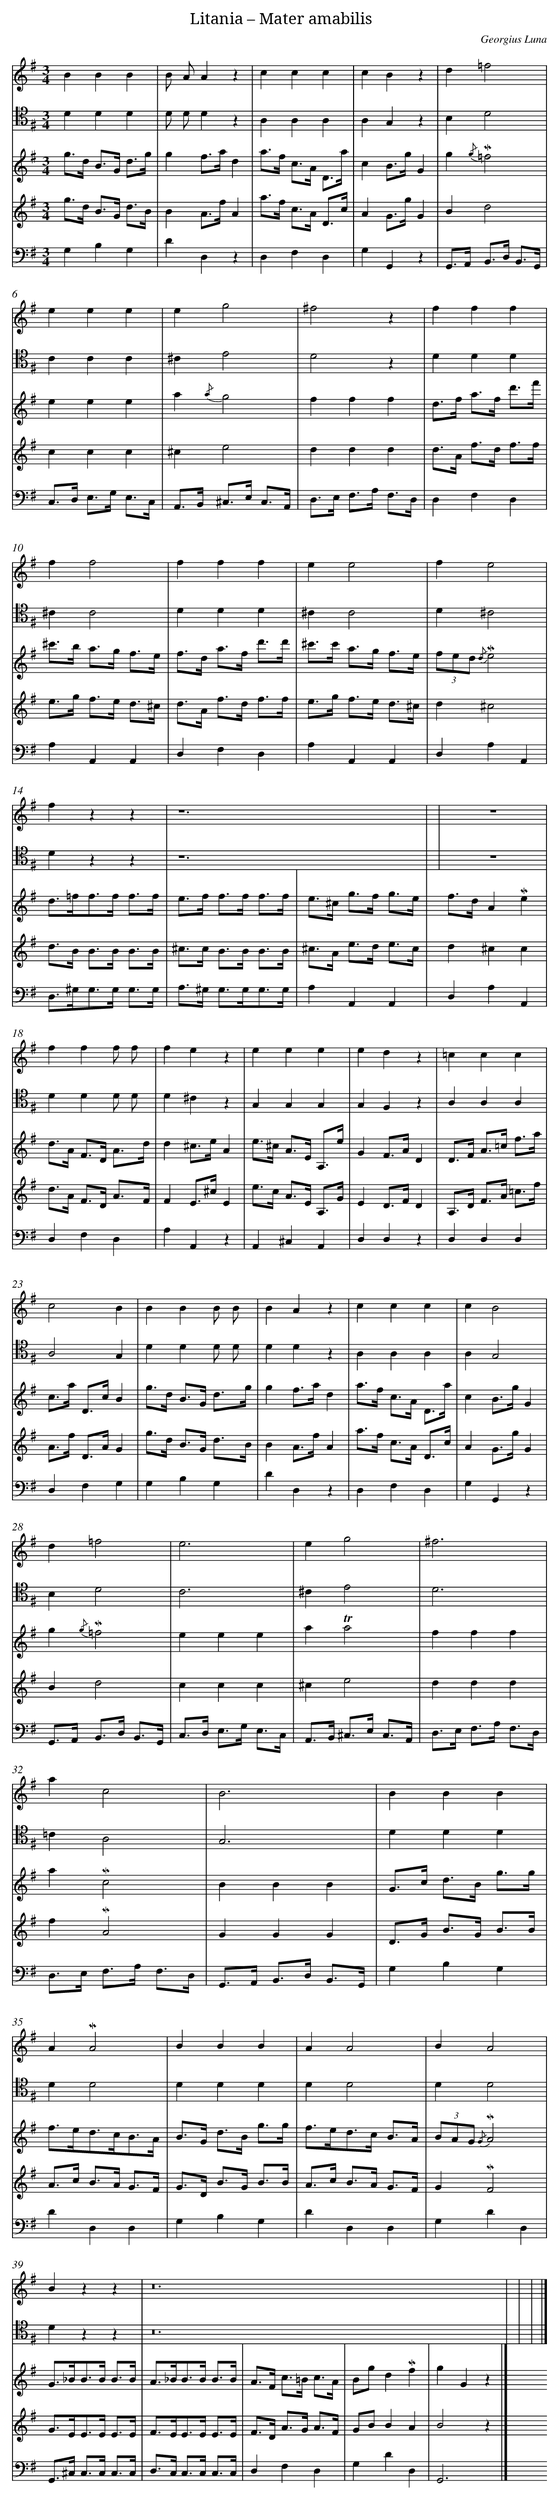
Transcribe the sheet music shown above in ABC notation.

X:1
T: Litania – Mater amabilis
C: Georgius Luna
L: 1/8
M: 3/4
V: 1 clef=treble
V: 2 clef=treble
V: 3
V: 4 clef=tenor
V: 5 clef=treble
V: 6 clef=treble
V: 7 clef=bass
K: G
[V:1] x6 |
[V:2] x6 |
[V:3] B2B2B2 |
[V:4] D2D2D2 |
[V:5] g>d B>G d3/g/ |
[V:6] g>d B>G d3/B/ |
[V:7] G,2B,2G,2 |
[V:1] x6 |
[V:2] x6 |
[V:3] B AA2z2 |
[V:4] D DD2z2 |
[V:5] g2f>ad2 |
[V:6] B2A>fA2 |
[V:7] D2D,2z2 |
[V:1] x6 |
[V:2] x6 |
[V:3] c2c2c2 |
[V:4] A,2A,2A,2 |
[V:5] a>f c>A D3/a/ |
[V:6] a>f c>A D3/c/ |
[V:7] D,2F,2D,2 |
[V:1] x6 |
[V:2] x6 |
[V:3] c2B2z2 |
[V:4] A,2G,2z2 |
[V:5] c2B>gG2 |
[V:6] A2G>gG2 |
[V:7] G,2G,,2z2 |
[V:1] x6 |
[V:2] x6 |
[V:3] d2=f4 |
[V:4] B,2D4 |
[V:5] g2{/g}!mordent!=f4 |
[V:6] B2d4 |
[V:7] G,,>A,, B,,>D, B,,3/G,,/ |
[V:1] x6 |
[V:2] x6 |
[V:3] e2e2e2 |
[V:4] C2C2C2 |
[V:5] e2e2e2 |
[V:6] c2c2c2 |
[V:7] C,>D, E,>G, E,3/C,/ |
[V:1] x6 |
[V:2] x6 |
[V:3] e2g4 |
[V:4] ^C2E4 |
[V:5] a2{/a}g4 |
[V:6] ^c2e4 |
[V:7] A,,>B,, ^C,>E, C,3/A,,/ |
[V:1] x6 |
[V:2] x6 |
[V:3] ^f4z2 |
[V:4] D4z2 |
[V:5] f2f2f2 |
[V:6] d2d2d2 |
[V:7] D,>E, F,>A, F,3/D,/ |
[V:1] x6 |
[V:2] x6 |
[V:3] f2f2f2 |
[V:4] D2D2D2 |
[V:5] d>f a>f d'3/f'/ |
[V:6] d>A f>d f3/f/ |
[V:7] D,2F,2D,2 |
[V:1] x6 |
[V:2] x6 |
[V:3] f2f4 |
[V:4] ^C2C4 |
[V:5] ^c'>b a>g f3/e/ |
[V:6] e>g f>e d3/^c/ |
[V:7] A,2A,,2A,,2 |
[V:1] x6 |
[V:2] x6 |
[V:3] f2f2f2 |
[V:4] D2D2D2 |
[V:5] f>d a>f d'3/d'/ |
[V:6] d>A f>d f3/f/ |
[V:7] D,2F,2D,2 |
[V:1] x6 |
[V:2] x6 |
[V:3] e2e4 |
[V:4] ^C2C4 |
[V:5] ^c'>c' a>g f3/e/ |
[V:6] e>g f>e d3/^c/ |
[V:7] A,2A,,2A,,2 |
[V:1] x6 |
[V:2] x6 |
[V:3] f2e4 |
[V:4] D2^C4 |
[V:5] (3fed {/d}!mordent!e4 |
[V:6] d2^c4 |
[V:7] D,2A,2A,,2 |
[V:1] x6 |
[V:2] x6 |
[V:3] f2z2z2 |
[V:4] D2z2z2 |
[V:5] d>=ff>f f3/f/ |
[V:6] d>B B>B B3/B/ |
[V:7] D,>^G,G,>G, G,3/G,/ |
[V:1] x6 |
[V:2] x6 |
[V:3] z12 |
[V:4] z12 |
[V:5] e>f f>f f3/f/ |
[V:6] ^c>c B>B B3/B/ |
[V:7] A,>^G, G,>G,G,3/G,/ |
[V:1] x6 |
[V:2] x6 |
[V:3]  |
[V:4]  |
[V:5] e>^c g>f g3/e/ |
[V:6] ^c>A e>d e3/c/ |
[V:7] A,2A,,2A,,2 |
[V:1] x6 |
[V:2] x6 |
[V:3] z6 |
[V:4] z6 |
[V:5] f>dA2!mordent!e2 |
[V:6] d2^c2c2 |
[V:7] D,2A,2A,,2 |
[V:1] x6 |
[V:2] x6 |
[V:3] f2f2f f |
[V:4] D2D2D D |
[V:5] d>A F>D A3/d/ |
[V:6] d>A F>D A3/F/ |
[V:7] D,2F,2D,2 |
[V:1] x6 |
[V:2] x6 |
[V:3] f2e2z2 |
[V:4] D2^C2z2 |
[V:5] d2^c>eA2 |
[V:6] F2E>^cE2 |
[V:7] A,2A,,2z2 |
[V:1] x6 |
[V:2] x6 |
[V:3] e2e2e2 |
[V:4] G,2G,2G,2 |
[V:5] e>^c A>E A,3/e/ |
[V:6] e>c A>E A,3/G/ |
[V:7] A,,2^C,2A,,2 |
[V:1] x6 |
[V:2] x6 |
[V:3] e2d2z2 |
[V:4] G,2F,2z2 |
[V:5] G2F>AD2 |
[V:6] E2D>FD2 |
[V:7] D,2D,2z2 |
[V:1] x6 |
[V:2] x6 |
[V:3] =c2c2c2 |
[V:4] A,2A,2A,2 |
[V:5] D>F A>=c f3/a/ |
[V:6] A,>D F>A =c3/f/ |
[V:7] D,2D,2D,2 |
[V:1] x6 |
[V:2] x6 |
[V:3] c4B2 |
[V:4] A,4G,2 |
[V:5] c>a D>cB2 |
[V:6] A>f D>AG2 |
[V:7] D,2F,2G,2 |
[V:1] x6 |
[V:2] x6 |
[V:3] B2B2B B |
[V:4] D2D2D D |
[V:5] g>d B>G d3/g/ |
[V:6] g>d B>G d3/B/ |
[V:7] G,2B,2G,2 |
[V:1] x6 |
[V:2] x6 |
[V:3] B2A2z2 |
[V:4] D2D2z2 |
[V:5] g2f>ad2 |
[V:6] B2A>fA2 |
[V:7] D2D,2z2 |
[V:1] x6 |
[V:2] x6 |
[V:3] c2c2c2 |
[V:4] A,2A,2A,2 |
[V:5] a>f c>A D3/a/ |
[V:6] a>f c>A D3/c/ |
[V:7] D,2F,2D,2 |
[V:1] x6 |
[V:2] x6 |
[V:3] c2B4 |
[V:4] A,2G,4 |
[V:5] c2B>gG2 |
[V:6] A2G>gG2 |
[V:7] G,2G,,2z2 |
[V:1] x6 |
[V:2] x6 |
[V:3] d2=f4 |
[V:4] B,2D4 |
[V:5] g2{/g}!mordent!=f4 |
[V:6] B2d4 |
[V:7] G,,>A,, B,,>D, B,,3/G,,/ |
[V:1] x6 |
[V:2] x6 |
[V:3] e6 |
[V:4] C6 |
[V:5] e2e2e2 |
[V:6] c2c2c2 |
[V:7] C,>D, E,>G, E,3/C,/ |
[V:1] x6 |
[V:2] x6 |
[V:3] e2g4 |
[V:4] ^C2E4 |
[V:5] a2!trill!a4 |
[V:6] ^c2e4 |
[V:7] A,,>B,, ^C,>E, C,3/A,,/ |
[V:1] x6 |
[V:2] x6 |
[V:3] ^f6 |
[V:4] D6 |
[V:5] f2f2f2 |
[V:6] d2d2d2 |
[V:7] D,>E, F,>A, F,3/D,/ |
[V:1] x6 |
[V:2] x6 |
[V:3] a2c4 |
[V:4] =C2A,4 |
[V:5] a2!mordent!c4 |
[V:6] f2!mordent!A4 |
[V:7] D,>E, F,>A, F,3/D,/ |
[V:1] x6 |
[V:2] x6 |
[V:3] B6 |
[V:4] G,6 |
[V:5] B2B2B2 |
[V:6] G2G2G2 |
[V:7] G,,>A,, B,,>D, B,,3/G,,/ |
[V:1] x6 |
[V:2] x6 |
[V:3] B2B2B2 |
[V:4] D2D2D2 |
[V:5] G>c d>B g3/g/ |
[V:6] D>G B>G B3/B/ |
[V:7] G,2B,2G,2 |
[V:1] x6 |
[V:2] x6 |
[V:3] A2!mordent!A4 |
[V:4] D2D4 |
[V:5] f>ed>cB3/A/ |
[V:6] A>c B>A G3/F/ |
[V:7] D2D,2D,2 |
[V:1] x6 |
[V:2] x6 |
[V:3] B2B2B2 |
[V:4] D2D2D2 |
[V:5] B>G d>B g3/g/ |
[V:6] G>D B>G B3/B/ |
[V:7] G,2B,2G,2 |
[V:1] x6 |
[V:2] x6 |
[V:3] A2A4 |
[V:4] D2D4 |
[V:5] f>ed>c B3/A/ |
[V:6] A>c B>A G3/F/ |
[V:7] D2D,2D,2 |
[V:1] x6 |
[V:2] x6 |
[V:3] B2A4 |
[V:4] D2D4 |
[V:5] (3BAG {/G}!mordent!A4 |
[V:6] G2!mordent!F4 |
[V:7] G,2D2D,2 |
[V:1] x6 |
[V:2] x6 |
[V:3] B2z2z2 |
[V:4] D2z2z2 |
[V:5] G>_BB>B B3/B/ |
[V:6] G>EE>E E3/E/ |
[V:7] G,,>^C, C,>C, C,3/C,/ |
[V:1] x6 |
[V:2] x6 |
[V:3] z24 |
[V:4] z24 |
[V:5] A>_BB>B B3/B/ |
[V:6] F>EE>E E3/E/ |
[V:7] D,>C, C,>C, C,3/C,/ |
[V:1] x6 |
[V:2] x6 |
[V:3]  |
[V:4]  |
[V:5] A>F c>=B c3/A/ |
[V:6] F>D A>G A3/F/ |
[V:7] D,2F,2D,2 |
[V:1] x6 |
[V:2] x6 |
[V:3]  |
[V:4]  |
[V:5] Bgd2!mordent!f2 |
[V:6] GBB2A2 |
[V:7] G,2D2D,2 |
[V:1] x6 |]
[V:2] x6 |]
[V:3]  |]
[V:4]  |]
[V:5] g2G2z2 |]
[V:6] B4z2 |]
[V:7] G,,6 |]
